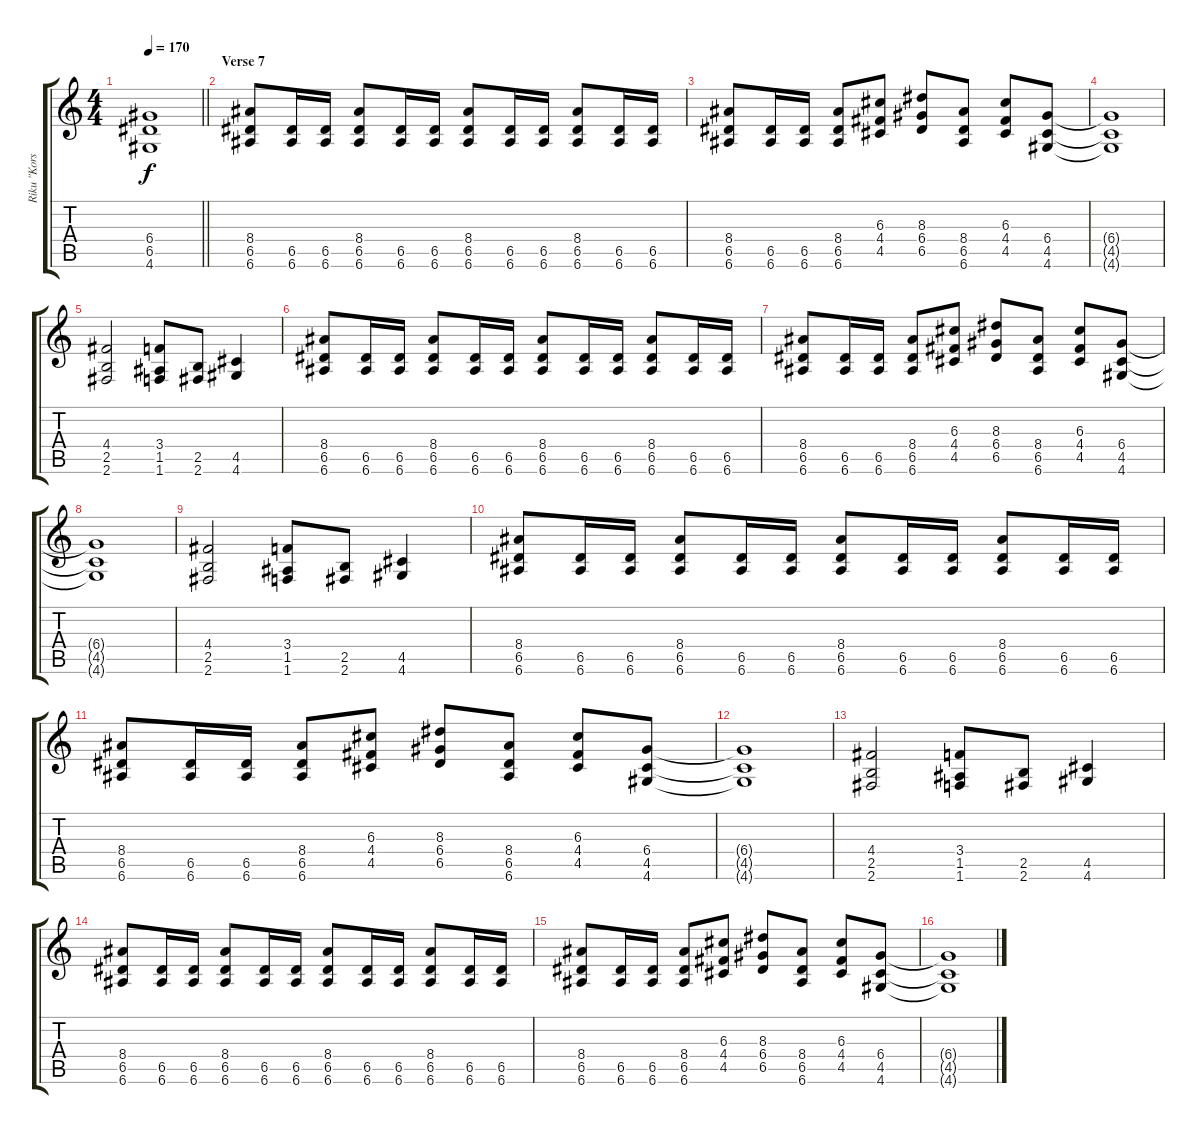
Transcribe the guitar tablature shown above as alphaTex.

\track ("Riku \"Korsberg\" Kukkonen" "Riku \"Kors") {instrument distortionguitar}
\staff {score tabs}
\tuning (E4 B3 G3 D3 A2 E2) {hide}
\ts (4 4)
\tempo 170
\clef g2
\barLineRight lightlight
\ks c
(6.4 6.5 4.6).1{dy f} |
\section ("" "Verse 7")
(8.4 6.5 6.6).8 (6.5 6.6).16 (6.5 6.6).16 (8.4 6.5 6.6).8 (6.5 6.6).16 (6.5 6.6).16 (8.4 6.5 6.6).8 (6.5 6.6).16 (6.5 6.6).16 (8.4 6.5 6.6).8 (6.5 6.6).16 (6.5 6.6).16 |
(8.4 6.5 6.6).8 (6.5 6.6).16 (6.5 6.6).16 (8.4 6.5 6.6).8 (6.3 4.4 4.5).8 (8.3 6.4 6.5).8 (8.4 6.5 6.6).8 (6.3 4.4 4.5).8 (6.4 4.5 4.6).8 |
(6.4{t} 4.5{t} 4.6{t}).1 |
(4.4 2.5 2.6).2 (3.4 1.5 1.6).8 (2.5 2.6).8 (4.5 4.6).4 |
(8.4 6.5 6.6).8 (6.5 6.6).16 (6.5 6.6).16 (8.4 6.5 6.6).8 (6.5 6.6).16 (6.5 6.6).16 (8.4 6.5 6.6).8 (6.5 6.6).16 (6.5 6.6).16 (8.4 6.5 6.6).8 (6.5 6.6).16 (6.5 6.6).16 |
(8.4 6.5 6.6).8 (6.5 6.6).16 (6.5 6.6).16 (8.4 6.5 6.6).8 (6.3 4.4 4.5).8 (8.3 6.4 6.5).8 (8.4 6.5 6.6).8 (6.3 4.4 4.5).8 (6.4 4.5 4.6).8 |
(6.4{t} 4.5{t} 4.6{t}).1 |
(4.4 2.5 2.6).2 (3.4 1.5 1.6).8 (2.5 2.6).8 (4.5 4.6).4 |
(8.4 6.5 6.6).8 (6.5 6.6).16 (6.5 6.6).16 (8.4 6.5 6.6).8 (6.5 6.6).16 (6.5 6.6).16 (8.4 6.5 6.6).8 (6.5 6.6).16 (6.5 6.6).16 (8.4 6.5 6.6).8 (6.5 6.6).16 (6.5 6.6).16 |
(8.4 6.5 6.6).8 (6.5 6.6).16 (6.5 6.6).16 (8.4 6.5 6.6).8 (6.3 4.4 4.5).8 (8.3 6.4 6.5).8 (8.4 6.5 6.6).8 (6.3 4.4 4.5).8 (6.4 4.5 4.6).8 |
(6.4{t} 4.5{t} 4.6{t}).1 |
(4.4 2.5 2.6).2 (3.4 1.5 1.6).8 (2.5 2.6).8 (4.5 4.6).4 |
(8.4 6.5 6.6).8 (6.5 6.6).16 (6.5 6.6).16 (8.4 6.5 6.6).8 (6.5 6.6).16 (6.5 6.6).16 (8.4 6.5 6.6).8 (6.5 6.6).16 (6.5 6.6).16 (8.4 6.5 6.6).8 (6.5 6.6).16 (6.5 6.6).16 |
(8.4 6.5 6.6).8 (6.5 6.6).16 (6.5 6.6).16 (8.4 6.5 6.6).8 (6.3 4.4 4.5).8 (8.3 6.4 6.5).8 (8.4 6.5 6.6).8 (6.3 4.4 4.5).8 (6.4 4.5 4.6).8 |
(6.4{t} 4.5{t} 4.6{t}).1
